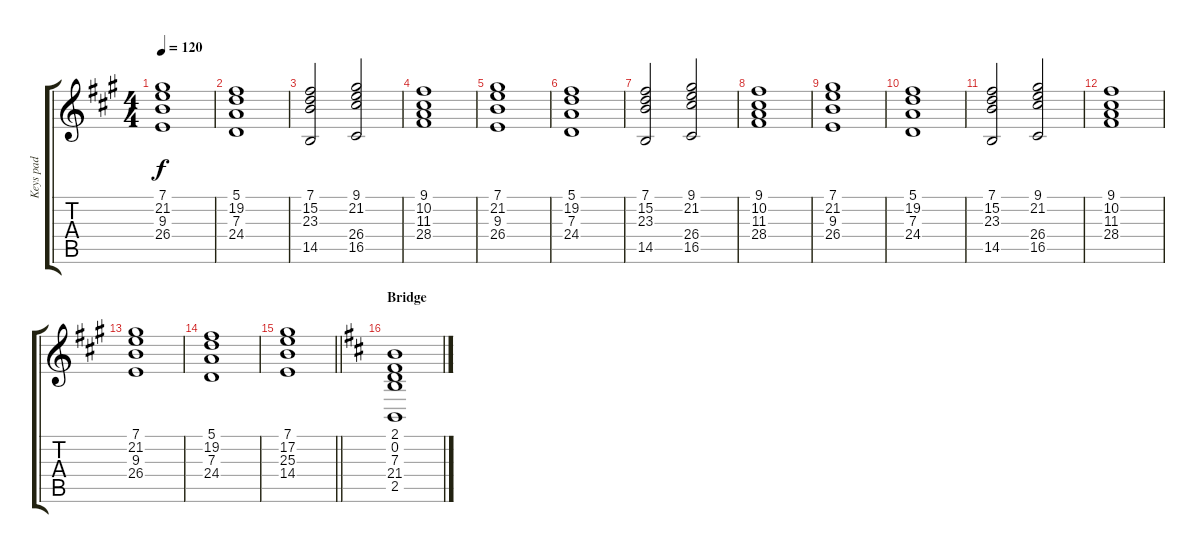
\track ("Keys pad" "Keys pad") {instrument stringensemble1}
\staff {score tabs}
\tuning (E4 B3 G3 D3 A2 E2) {hide}
\ts (4 4)
\tempo 120
\clef g2
\ks f#minor
(7.1 21.2 9.3 26.4).1{dy f} |
(5.1 19.2 7.3 24.4).1 |
(7.1 15.2 23.3 14.5).2 (9.1 21.2 26.4 16.5).2 |
(9.1 10.2 11.3 28.4).1 |
(7.1 21.2 9.3 26.4).1 |
(5.1 19.2 7.3 24.4).1 |
(7.1 15.2 23.3 14.5).2 (9.1 21.2 26.4 16.5).2 |
(9.1 10.2 11.3 28.4).1 |
(7.1 21.2 9.3 26.4).1 |
(5.1 19.2 7.3 24.4).1 |
(7.1 15.2 23.3 14.5).2 (9.1 21.2 26.4 16.5).2 |
(9.1 10.2 11.3 28.4).1 |
(7.1 21.2 9.3 26.4).1 |
(5.1 19.2 7.3 24.4).1 |
\barLineRight lightlight
(7.1 17.2 25.3 14.4).1 |
\section ("" "Bridge")
\ks bminor
(2.1 0.2 7.3 21.4 2.5).1
